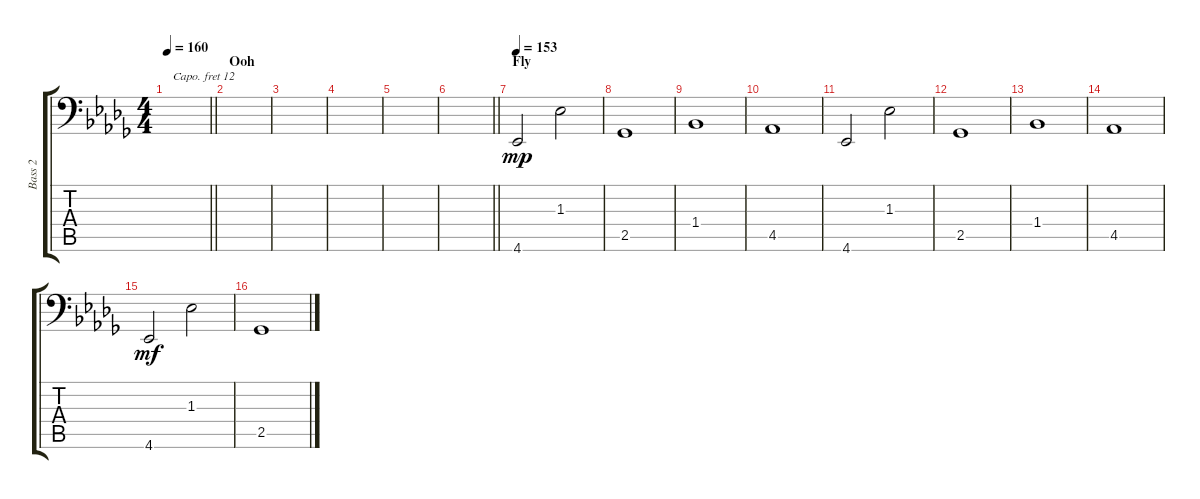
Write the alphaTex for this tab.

\track ("Bass 2" "Bass 2") {instrument choiraahs}
\staff {score tabs}
\capo 12
\tuning (C3 G2 D2 A1 E1 B0) {hide}
\ts (4 4)
\tempo 160
\clef f4
\barLineRight lightlight
\ks bbminor
|
\section ("" "Ooh")
|
|
|
|
\barLineRight lightlight
|
\section ("" "Fly")
\tempo 153
4.6.2{dy mp} 1.3.2 |
2.5.1 |
1.4.1 |
4.5.1 |
4.6.2 1.3.2 |
2.5.1 |
1.4.1 |
4.5.1 |
4.6.2{dy mf} 1.3.2 |
2.5.1
